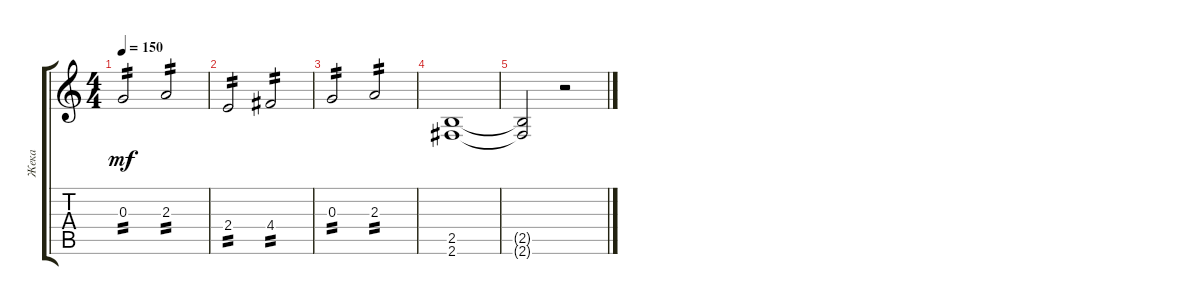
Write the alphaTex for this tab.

\track ("Жека" "Жека") {instrument overdrivenguitar}
\staff {score tabs}
\tuning (E4 B3 G3 D3 A2 E2) {hide}
\ts (4 4)
\tempo 150
\clef g2
\ks c
0.3.2{tp 2 dy mf} 2.3.2{tp 2} |
2.4.2{tp 2} 4.4.2{tp 2} |
0.3.2{tp 2} 2.3.2{tp 2} |
(2.5 2.6).1 |
(2.5{t} 2.6{t}).2 r.2
